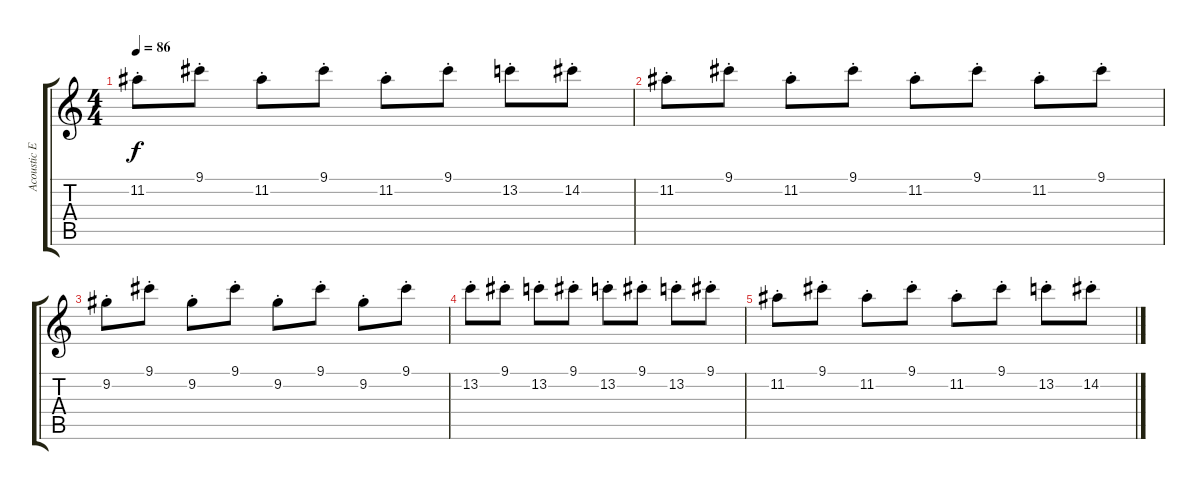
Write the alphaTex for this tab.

\track ("Acoustic Effect" "Acoustic E") {instrument acousticguitarsteel}
\staff {score tabs}
\tuning (E4 B3 G3 D3 A2 E2) {hide}
\ts (4 4)
\tempo 86
\clef g2
\ks c
11.2{st}.8{dy f} 9.1{st}.8 11.2{st}.8 9.1{st}.8 11.2{st}.8 9.1{st}.8 13.2{st}.8 14.2{st}.8 |
11.2{st}.8 9.1{st}.8 11.2{st}.8 9.1{st}.8 11.2{st}.8 9.1{st}.8 11.2{st}.8 9.1{st}.8 |
9.2{st}.8 9.1{st}.8 9.2{st}.8 9.1{st}.8 9.2{st}.8 9.1{st}.8 9.2{st}.8 9.1{st}.8 |
13.2{st}.8 9.1{st}.8 13.2{st}.8 9.1{st}.8 13.2{st}.8 9.1{st}.8 13.2{st}.8 9.1{st}.8 |
11.2{st}.8 9.1{st}.8 11.2{st}.8 9.1{st}.8 11.2{st}.8 9.1{st}.8 13.2{st}.8 14.2{st}.8
